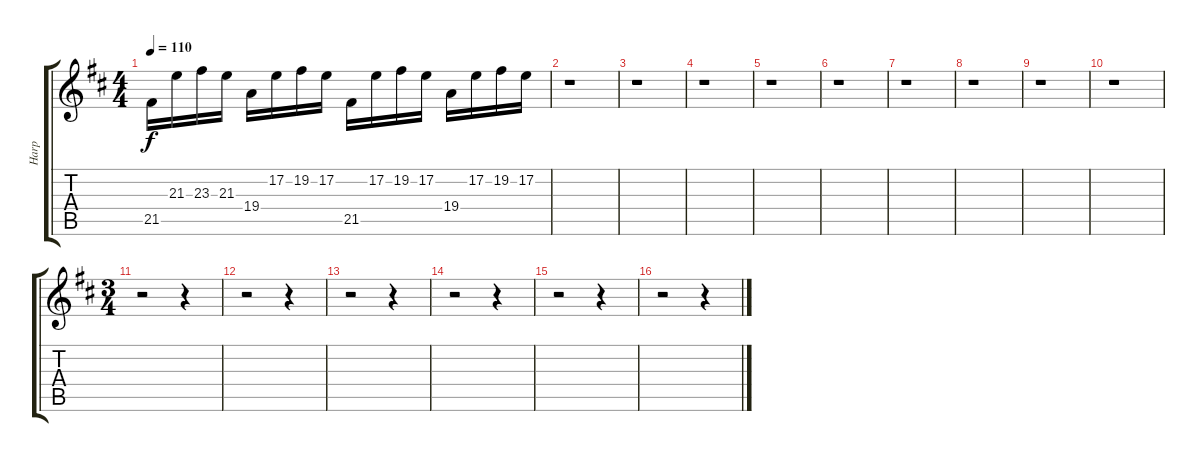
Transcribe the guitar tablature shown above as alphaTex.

\track ("Harp" "Harp") {instrument orchestralharp}
\staff {score tabs}
\tuning (E4 B3 G3 D3 A2 E2) {hide}
\ts (4 4)
\tempo 110
\clef g2
\ks d
21.5.16{dy f} 21.3.16 23.3.16 21.3.16 19.4.16 17.2.16 19.2.16 17.2.16 21.5.16 17.2.16 19.2.16 17.2.16 19.4.16 17.2.16 19.2.16 17.2.16 |
r.1 |
r.1 |
r.1 |
r.1 |
r.1 |
r.1 |
r.1 |
r.1 |
r.1 |
\ts (3 4)
r.2 r.4 |
r.2 r.4 |
r.2 r.4 |
r.2 r.4 |
r.2 r.4 |
r.2 r.4
